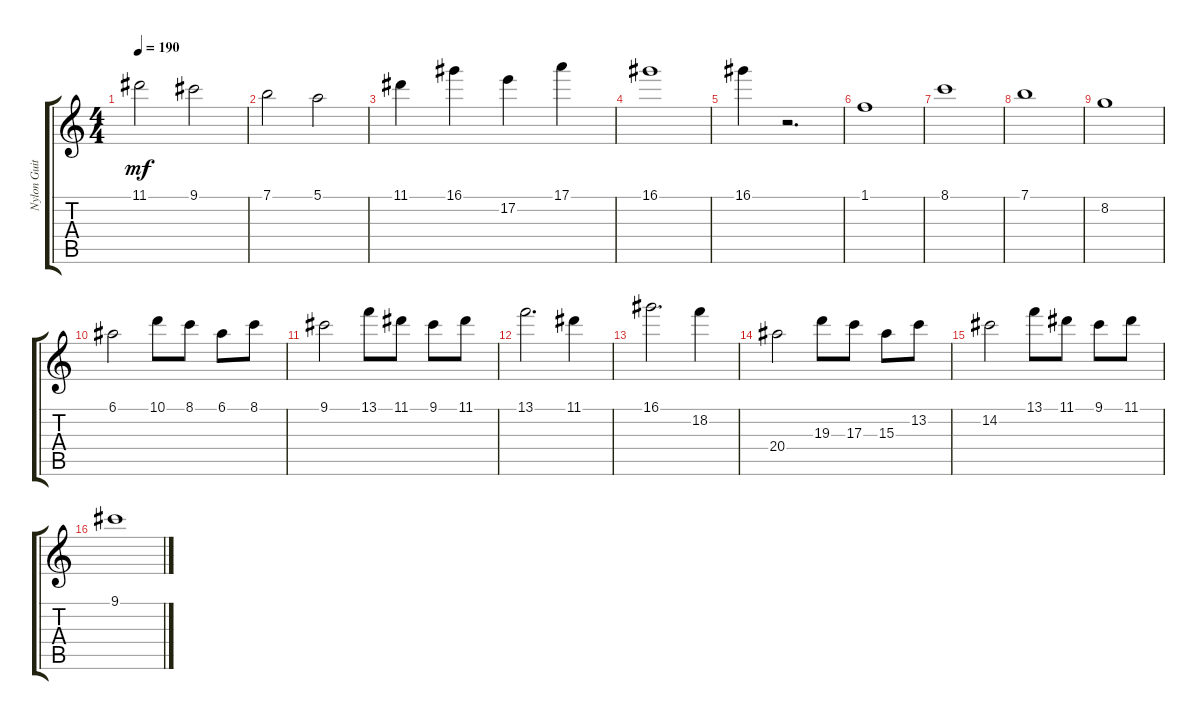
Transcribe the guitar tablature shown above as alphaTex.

\track ("Nylon Guitar" "Nylon Guit") {instrument acousticguitarnylon}
\staff {score tabs}
\tuning (E4 B3 G3 D3 A2 E2) {hide}
\ts (4 4)
\tempo 190
\clef g2
\ks c
11.1.2{dy mf} 9.1.2 |
7.1.2 5.1.2 |
11.1.4 16.1.4 17.2.4 17.1.4 |
16.1.1 |
16.1.4 r.2{d} |
1.1.1 |
8.1.1 |
7.1.1 |
8.2.1 |
6.1.2 10.1.8 8.1.8 6.1.8 8.1.8 |
9.1.2 13.1.8 11.1.8 9.1.8 11.1.8 |
13.1.2{d} 11.1.4 |
16.1.2{d} 18.2.4 |
20.4.2 19.3.8 17.3.8 15.3.8 13.2.8 |
14.2.2 13.1.8 11.1.8 9.1.8 11.1.8 |
9.1.1
